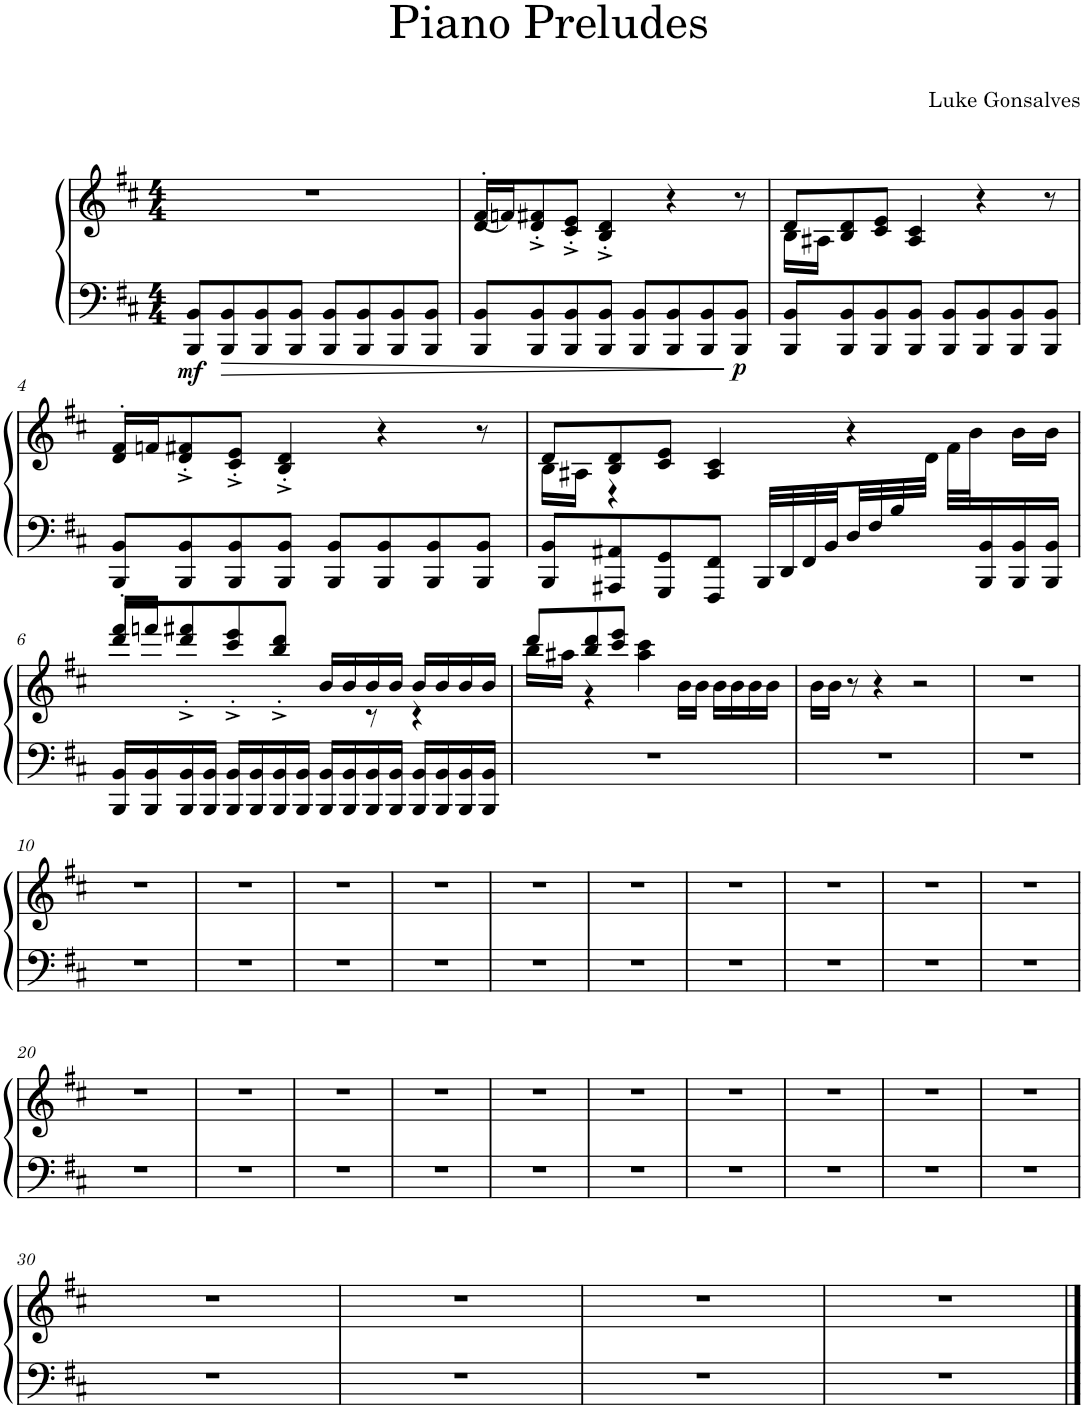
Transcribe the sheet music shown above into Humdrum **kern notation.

**kern	**kern	**dynam
*part1	*part1	*part1
*staff2	*staff1	*staff1/2
*I"Piano	*	*
*I'Pno.	*	*
*clefF4	*clefG2	*
*k[f#c#]	*k[f#c#]	*
*M4/4	*M4/4	*
=1	=1	=1
!	!	!LO:DY:b=2
8BBB/ 8BB/L	1r	mf
8BBB/ 8BB/	.	.
8BBB/ 8BB/	.	.
8BBB/ 8BB/J	.	.
8BBB/ 8BB/L	.	.
8BBB/ 8BB/	.	.
8BBB/ 8BB/	.	.
8BBB/ 8BB/J	.	.
=2	=2	=2
*	*^	*
8BBB/ 8BB/L	8d'/L	(16f#/LL	.
.	.	16fn/JJ)	.
8BBB/ 8BB/	8d/'^ 8f#X/'^	2..ryy	.
8BBB/ 8BB/	8c#/'^ 8e/'^J	.	.
8BBB/ 8BB/J	4B/'^ 4d/'^	.	.
8BBB/ 8BB/L	.	.	.
8BBB/ 8BB/	4r	.	.
8BBB/ 8BB/	.	.	.
!	!	!	!LO:DY:b=2
8BBB/ 8BB/J	8r	.	p
=3	=3	=3	=3
8BBB/ 8BB/L	8d/L	16B\LL	.
.	.	16A#X\JJ	.
8BBB/ 8BB/	8B/ 8d/	2..ryy	.
8BBB/ 8BB/	8c#/ 8e/J	.	.
8BBB/ 8BB/J	4A#/ 4c#/	.	.
8BBB/ 8BB/L	.	.	.
8BBB/ 8BB/	4r	.	.
8BBB/ 8BB/	.	.	.
8BBB/ 8BB/J	8r	.	.
!!LO:LB:g=z	!!
=4	=4	=4	=4
8BBB/ 8BB/L	8d'/L	16f#/LL	.
.	.	16fn/JJ	.
8BBB/ 8BB/	8d/'^ 8f#X/'^	2..ryy	.
8BBB/ 8BB/	8c#/'^ 8e/'^J	.	.
8BBB/ 8BB/J	4B/'^ 4d/'^	.	.
8BBB/ 8BB/L	.	.	.
8BBB/ 8BB/	4r	.	.
8BBB/ 8BB/	.	.	.
8BBB/ 8BB/J	8r	.	.
=5	=5	=5	=5
*	*	*^	*
8BBB/ 8BB/L	8d/L	16B\LL	8..ryy	.
.	.	16A#X\JJ	.	.
8AAA#X/ 8AA#X/	8B/ 8d/	4r	.	.
*	*	*v	*v	*
8GGG/ 8GG/	8c#/ 8e/J	.	.
8FFF#/ 8FF#/J	4A#/ 4c#/	2ryy	.
32BBB/LLL	.	.	.
32DD/	.	.	.
32FF#/	.	.	.
32BB/	.	.	.
32D/	4r	.	.
32F#/	.	.	.
32B/	.	.	.
*	*	*^	*
16.ryy	.	.	32d\JJJ	.
.	.	.	32f#\LLL	.
.	.	.	32b\J	.
16BBB/ 16BB/	.	.	8.ryy	.
16BBB/ 16BB/	16b\LL	8ryy	.	.
16BBB/ 16BB/JJ	16b\JJ	.	.	.
*	*	*v	*v	*
!!LO:LB:g=z
=6	=6	=6	=6
16BBB/ 16BB/LL	8ddd'/L	16fff#/LL	.
16BBB/ 16BB/	.	16fffn/JJ	.
16BBB/ 16BB/	8ddd/'^ 8fff#X/'^	2ryy	.
16BBB/ 16BB/JJ	.	.	.
16BBB/ 16BB/LL	8ccc#/'^ 8eee/'^	.	.
16BBB/ 16BB/	.	.	.
16BBB/ 16BB/	8bb/'^ 8ddd/'^J	.	.
16BBB/ 16BB/JJ	.	.	.
16BBB/ 16BB/LL	16b/LL	.	.
16BBB/ 16BB/	16b/	.	.
16BBB/ 16BB/	16b/	8r	.
16BBB/ 16BB/JJ	16b/JJ	.	.
16BBB/ 16BB/LL	16b/LL	4r	.
16BBB/ 16BB/	16b/	.	.
16BBB/ 16BB/	16b/	.	.
16BBB/ 16BB/JJ	16b/JJ	.	.
=7	=7	=7	=7
1r	8ddd/L	16bb\LL	.
.	.	16aa#X\JJ	.
.	8bb/ 8ddd/	4r	.
.	8ccc#/ 8eee/J	.	.
.	4aa#\ 4ccc#\	2ryy	.
.	16b\LL	.	.
.	16b\JJ	.	.
.	16b\LL	.	.
.	16b\	.	.
.	16b\	8ryy	.
.	16b\JJ	.	.
*	*v	*v	*
=8	=8	=8
1r	16b\LL	.
.	16b\JJ	.
.	8r	.
.	4r	.
.	2r	.
=9	=9	=9
1r	1r	.
!!LO:LB:g=z
=10	=10	=10
1r	1r	.
=11	=11	=11
1r	1r	.
=12	=12	=12
1r	1r	.
=13	=13	=13
1r	1r	.
=14	=14	=14
1r	1r	.
=15	=15	=15
1r	1r	.
=16	=16	=16
1r	1r	.
=17	=17	=17
1r	1r	.
=18	=18	=18
1r	1r	.
=19	=19	=19
1r	1r	.
!!LO:LB:g=z
=20	=20	=20
1r	1r	.
=21	=21	=21
1r	1r	.
=22	=22	=22
1r	1r	.
=23	=23	=23
1r	1r	.
=24	=24	=24
1r	1r	.
=25	=25	=25
1r	1r	.
=26	=26	=26
1r	1r	.
=27	=27	=27
1r	1r	.
=28	=28	=28
1r	1r	.
=29	=29	=29
1r	1r	.
!!LO:LB:g=z
=30	=30	=30
1r	1r	.
=31	=31	=31
1r	1r	.
=32	=32	=32
1r	1r	.
=33	=33	=33
1r	1r	.
==	==	==
*-	*-	*-
